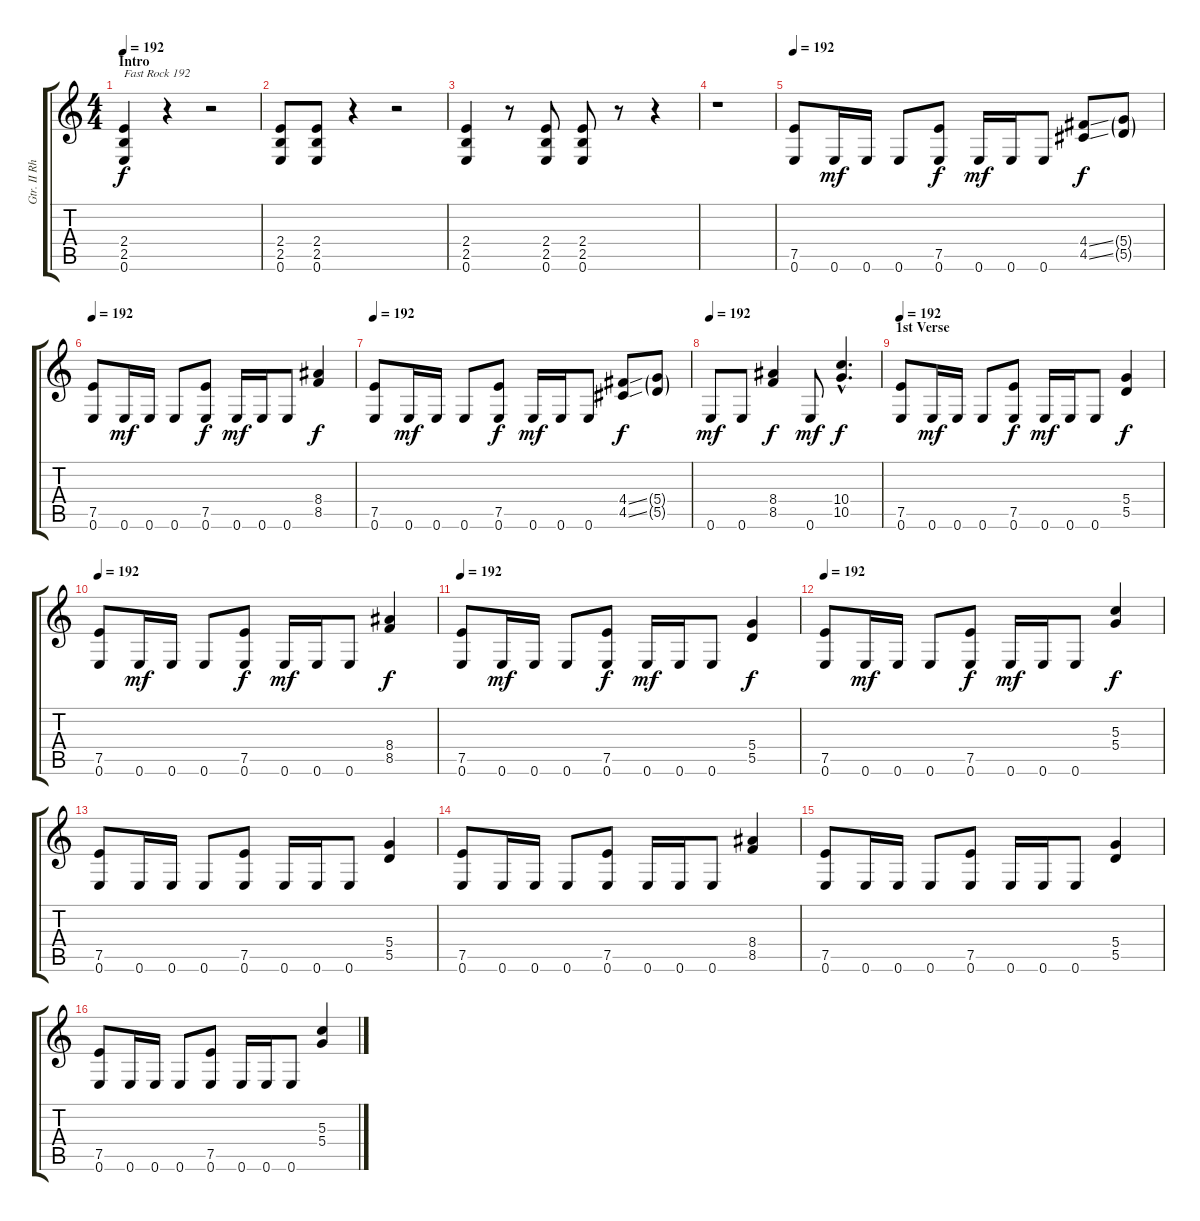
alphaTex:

\track ("Gtr. II Rhytm" "Gtr. II Rh") {instrument overdrivenguitar}
\staff {score tabs}
\tuning (E4 B3 G3 D3 A2 E2) {hide}
\ts (4 4)
\section ("" "Intro")
\tempo 192
\clef g2
\ks c
(2.4 2.5 0.6).4{txt "Fast Rock 192" dy f instrument overdrivenguitar} r.4 r.2 |
(2.4 2.5 0.6).8 (2.4 2.5 0.6).8 r.4 r.2 |
(2.4 2.5 0.6).4 r.8 (2.4 2.5 0.6).8 (2.4 2.5 0.6).8 r.8 r.4 |
r.1 |
\tempo 192
(7.5 0.6).8 0.6.16{dy mf} 0.6.16 0.6.8 (7.5 0.6).8{dy f} 0.6.16{dy mf} 0.6.16 0.6.8 (4.4{ss} 4.5{ss}).8{dy f} (5.4{g} 5.5{g}).8 |
\tempo 192
(7.5 0.6).8 0.6.16{dy mf} 0.6.16 0.6.8 (7.5 0.6).8{dy f} 0.6.16{dy mf} 0.6.16 0.6.8 (8.4 8.5).4{dy f} |
\tempo 192
(7.5 0.6).8 0.6.16{dy mf} 0.6.16 0.6.8 (7.5 0.6).8{dy f} 0.6.16{dy mf} 0.6.16 0.6.8 (4.4{ss} 4.5{ss}).8{dy f} (5.4{g} 5.5{g}).8 |
\tempo 192
0.6.8{dy mf} 0.6.8 (8.4 8.5).4{dy f} 0.6.8{dy mf} (10.4{hac} 10.5{hac}).4{d dy f} |
\section ("" "1st Verse")
\tempo 192
(7.5 0.6).8 0.6.16{dy mf} 0.6.16 0.6.8 (7.5 0.6).8{dy f} 0.6.16{dy mf} 0.6.16 0.6.8 (5.4 5.5).4{dy f} |
\tempo 192
(7.5 0.6).8 0.6.16{dy mf} 0.6.16 0.6.8 (7.5 0.6).8{dy f} 0.6.16{dy mf} 0.6.16 0.6.8 (8.4 8.5).4{dy f} |
\tempo 192
(7.5 0.6).8 0.6.16{dy mf} 0.6.16 0.6.8 (7.5 0.6).8{dy f} 0.6.16{dy mf} 0.6.16 0.6.8 (5.4 5.5).4{dy f} |
\tempo 192
(7.5 0.6).8 0.6.16{dy mf} 0.6.16 0.6.8 (7.5 0.6).8{dy f} 0.6.16{dy mf} 0.6.16 0.6.8 (5.3 5.4).4{dy f} |
(7.5 0.6).8 0.6.16 0.6.16 0.6.8 (7.5 0.6).8 0.6.16 0.6.16 0.6.8 (5.4 5.5).4 |
(7.5 0.6).8 0.6.16 0.6.16 0.6.8 (7.5 0.6).8 0.6.16 0.6.16 0.6.8 (8.4 8.5).4 |
(7.5 0.6).8 0.6.16 0.6.16 0.6.8 (7.5 0.6).8 0.6.16 0.6.16 0.6.8 (5.4 5.5).4 |
(7.5 0.6).8 0.6.16 0.6.16 0.6.8 (7.5 0.6).8 0.6.16 0.6.16 0.6.8 (5.3 5.4).4
